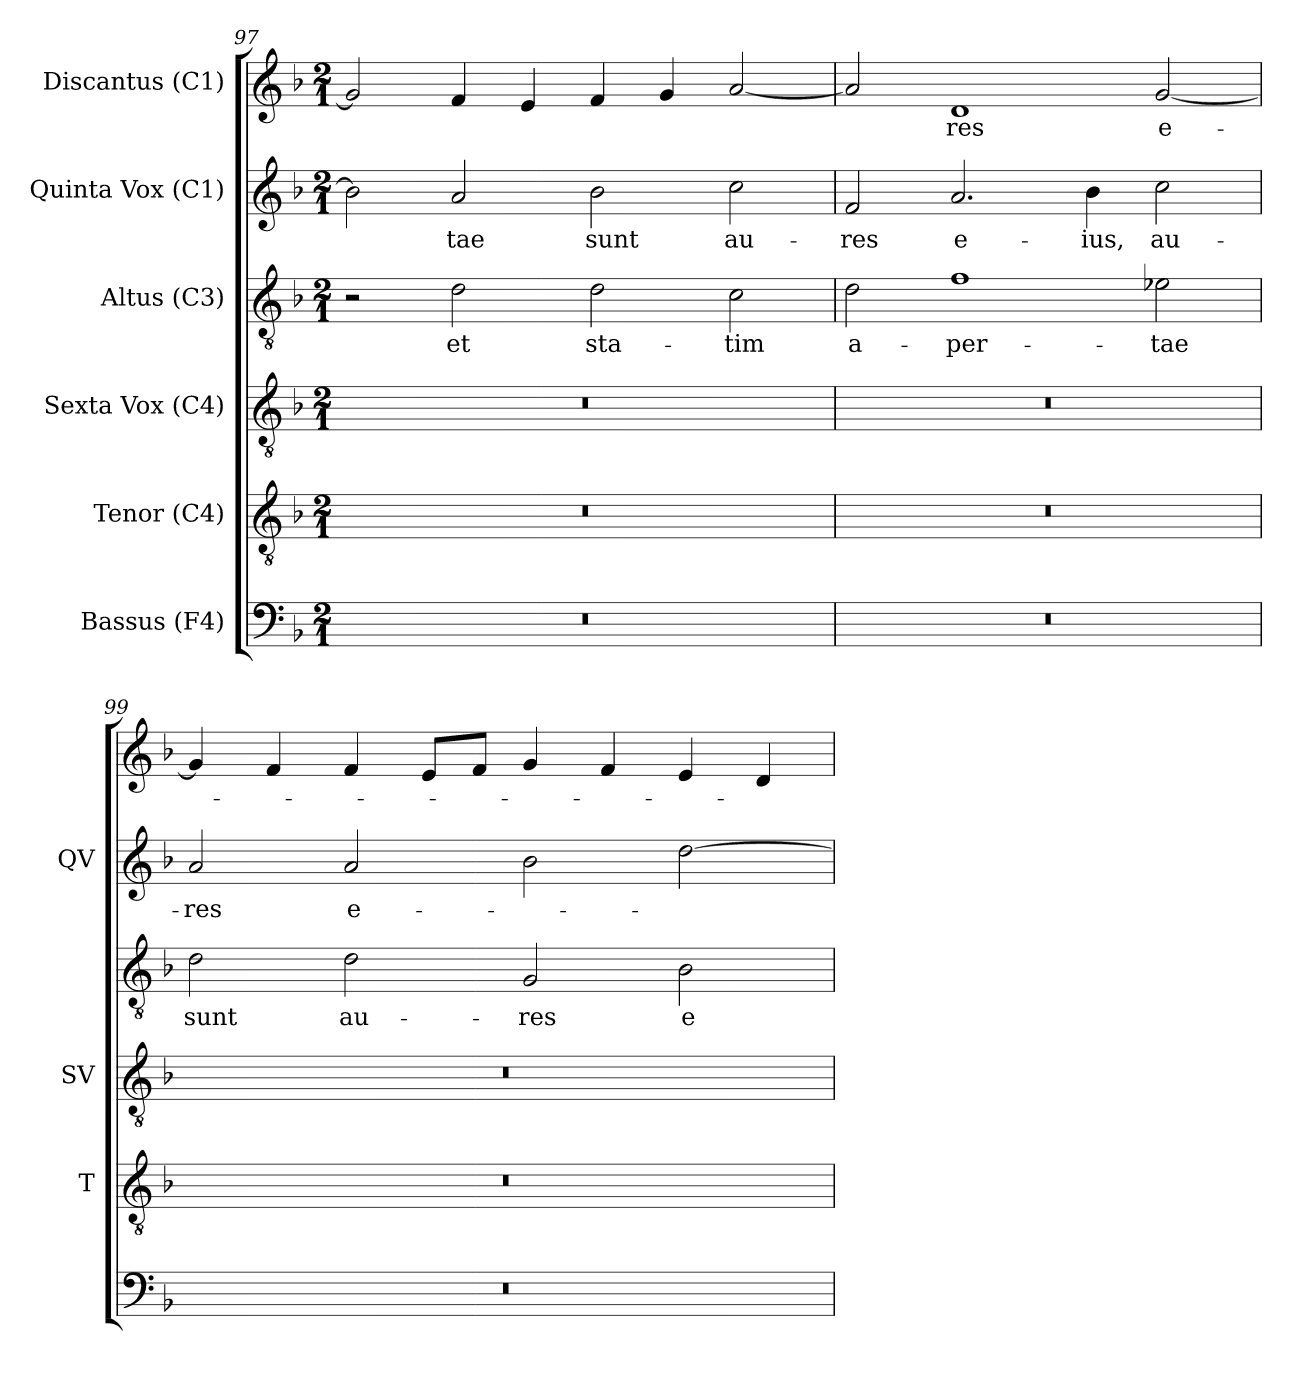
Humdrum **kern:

**kern	**kern	**kern	**kern	**text	**kern	**text	**kern	**text
*part6	*part5	*part4	*part3	*part3	*part2	*part2	*part1	*part1
*staff6	*staff5	*staff4	*staff3	*staff3	*staff2	*staff2	*staff1	*staff1
*I"Bassus (F4)	*I"Tenor (C4)	*I"Sexta Vox (C4)	*I"Altus (C3)	*	*I"Quinta Vox (C1)	*	*I"Discantus (C1)	*
*	*I'T	*I'SV	*	*	*I'QV	*	*	*
!!LO:PB:g=z
*clefF4	*clefGv2	*clefGv2	*clefGv2	*	*clefG2	*	*clefG2	*
*	*	*	*ITrd7c12	*	*	*	*	*
*k[b-]	*k[b-]	*k[b-]	*k[b-]	*	*k[b-]	*	*k[b-]	*
*F:	*F:	*F:	*F:	*	*F:	*	*F:	*
*M2/1	*M2/1	*M2/1	*M2/1	*	*M2/1	*	*M2/1	*
=97	=97	=97	=97	=97	=97	=97	=97	=97
!LO:N:vis=1	!LO:N:vis=1	!LO:N:vis=1	!	!	!	!	!	!
0r	0r	0r	2r	.	2b-i\]	.	2gi/]	.
!	!	!	!	!LO:LY:b:color=#000000	!	!	!	!
!	!	!	!	!	!	!LO:LY:b:color=#000000	!	!
.	.	.	2Di\	et	2ai/	-tae	4fi/	.
.	.	.	.	.	.	.	4ei/	.
!	!	!	!	!LO:LY:b:color=#000000	!	!	!	!
!	!	!	!	!	!	!LO:LY:b:color=#000000	!	!
.	.	.	2Di\	sta-	2b-i\	sunt	4fi/	.
.	.	.	.	.	.	.	4gi/	.
!	!	!	!	!LO:LY:b:color=#000000	!	!	!	!
!	!	!	!	!	!	!LO:LY:b:color=#000000	!	!
.	.	.	2Ci\	-tim	2cci\	au-	[2ai/	.
=98	=98	=98	=98	=98	=98	=98	=98	=98
!LO:N:vis=1	!LO:N:vis=1	!LO:N:vis=1	!	!	!	!	!	!
!	!	!	!	!LO:LY:b:color=#000000	!	!	!	!
!	!	!	!	!	!	!LO:LY:b:color=#000000	!	!
0r	0r	0r	2Di\	a-	2fi/	-res	2ai/]	.
!	!	!	!	!LO:LY:b:color=#000000	!	!	!	!
!	!	!	!	!	!	!LO:LY:b:color=#000000	!	!
!	!	!	!	!	!	!	!	!LO:LY:b:color=#000000
.	.	.	1Fi	-per-	2.ai/	e-	1di	-res
!	!	!	!	!	!	!LO:LY:b:color=#000000	!	!
.	.	.	.	.	4b-i\	-ius,	.	.
!	!	!	!	!LO:LY:b:color=#000000	!	!	!	!
!	!	!	!	!	!	!LO:LY:b:color=#000000	!	!
!	!	!	!	!	!	!	!	!LO:LY:b:color=#000000
.	.	.	2E-Xi\	-tae	2cci\	au-	[2gi/	e-
=99	=99	=99	=99	=99	=99	=99	=99	=99
!LO:N:vis=1	!LO:N:vis=1	!LO:N:vis=1	!	!	!	!	!	!
!	!	!	!	!LO:LY:b:color=#000000	!	!	!	!
!	!	!	!	!	!	!LO:LY:b:color=#000000	!	!
0r	0r	0r	2Di\	sunt	2ai/	-res	4gi/]	.
.	.	.	.	.	.	.	4fi/	.
!	!	!	!	!LO:LY:b:color=#000000	!	!	!	!
!	!	!	!	!	!	!LO:LY:b:color=#000000	!	!
.	.	.	2Di\	au-	2ai/	e-	4fi/	.
.	.	.	.	.	.	.	8ei/L	.
.	.	.	.	.	.	.	8fi/J	.
!	!	!	!	!LO:LY:b:color=#000000	!	!	!	!
.	.	.	2GGi/	-res	2b-i\	.	4gi/	.
.	.	.	.	.	.	.	4fi/	.
!	!	!	!	!LO:LY:b:color=#000000	!	!	!	!
.	.	.	2BB-i\	e-	[2ddi\	.	4ei/	.
.	.	.	.	.	.	.	4di/	.
=	=	=	=	=	=	=	=	=
*-	*-	*-	*-	*-	*-	*-	*-	*-
